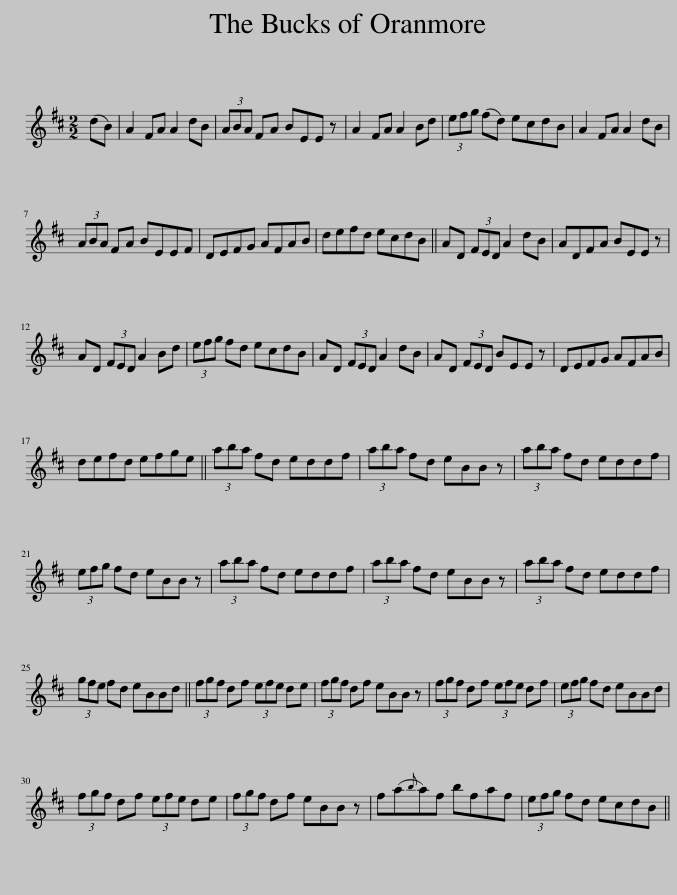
X:1
L:1/8
M:2/2
I:linebreak $
K:D
V:1 treble
V:1
 (dB) | A2 FA A2 dB | (3ABA FA BEE z | A2 FA A2 Bd | (3efg (fd) ecdB | %5
 A2 FA A2 dB |$ (3ABA FA BEEF | DEFG AFAB | defd ecdB || AD (3FED A2 dB | %10
 ADFA BEE z |$ AD (3FED A2 Bd | (3efg fd ecdB | AD (3FED A2 dB | AD (3FED BEE z | %15
 DEFG AFAB |$ defd efge || (3aba fd eddf | (3aba fd eBB z | (3aba fd eddf |$ %20
 (3efg fd eBB z | (3aba fd eddf | (3aba fd eBB z | (3aba fd eddf |$ (3gfe fd eBBd || %25
 (3fgf df (3efe de | (3fgf df eBB z | (3fgf df (3efe df | (3efg fd eBBd |$ (3fgf df (3efe de | %30
 (3fgf df eBB z | f(a{b}a)f bfaf | (3efg fd ecdB || %33
